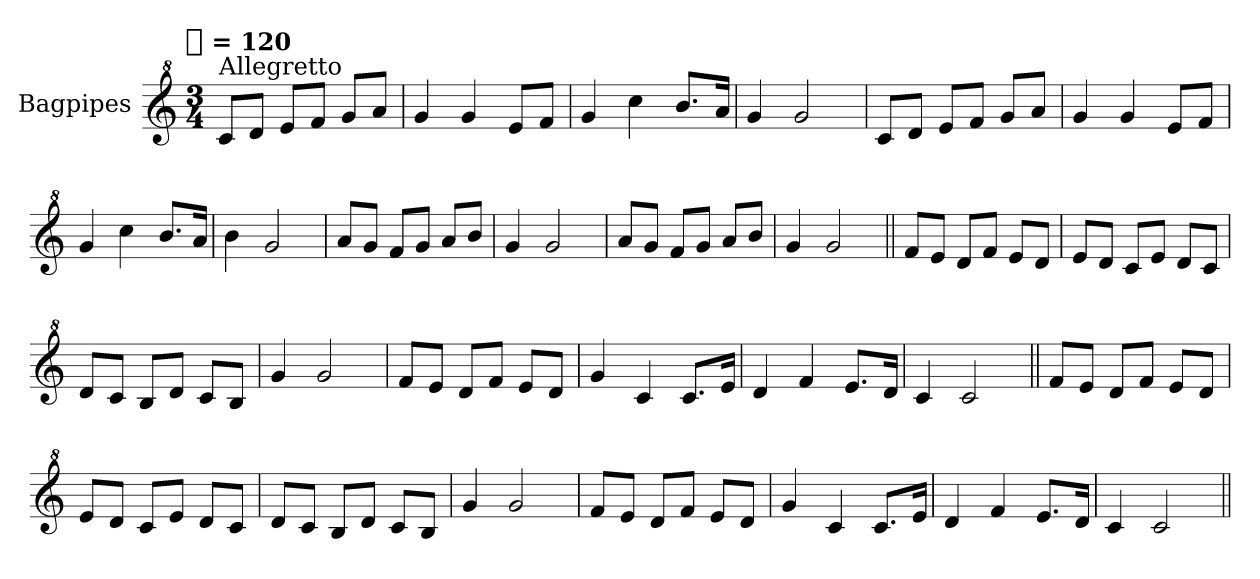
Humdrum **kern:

**kern
*part1
*staff1
*I"Bagpipes
*I'Bag
*clefG^2
*k[]
!!LO:TX:omd:t=[quarter] = 120
*M3/4
*MM120
=1
!LO:TX:a:t=Allegretto
8ccL
8ddJ
8eeL
8ffJ
8ggL
8aaJ
=
4gg
4gg
8eeL
8ffJ
=
4gg
4ccc
8.bbL
16aaJk
=
4gg
2gg
=
8ccL
8ddJ
8eeL
8ffJ
8ggL
8aaJ
=
4gg
4gg
8eeL
8ffJ
=
4gg
4ccc
8.bbL
16aaJk
=
4bb
2gg
=
8aaL
8ggJ
8ffL
8ggJ
8aaL
8bbJ
=
4gg
2gg
=
8aaL
8ggJ
8ffL
8ggJ
8aaL
8bbJ
=
4gg
2gg
=||
8ffL
8eeJ
8ddL
8ffJ
8eeL
8ddJ
=
8eeL
8ddJ
8ccL
8eeJ
8ddL
8ccJ
=
8ddL
8ccJ
8bL
8ddJ
8ccL
8bJ
=
4gg
2gg
=
8ffL
8eeJ
8ddL
8ffJ
8eeL
8ddJ
=
4gg
4cc
8.ccL
16eeJk
=
4dd
4ff
8.eeL
16ddJk
=
4cc
2cc
=||
8ffL
8eeJ
8ddL
8ffJ
8eeL
8ddJ
=
8eeL
8ddJ
8ccL
8eeJ
8ddL
8ccJ
=
8ddL
8ccJ
8bL
8ddJ
8ccL
8bJ
=
4gg
2gg
=
8ffL
8eeJ
8ddL
8ffJ
8eeL
8ddJ
=
4gg
4cc
8.ccL
16eeJk
=
4dd
4ff
8.eeL
16ddJk
=
4cc
2cc
=||
*-
